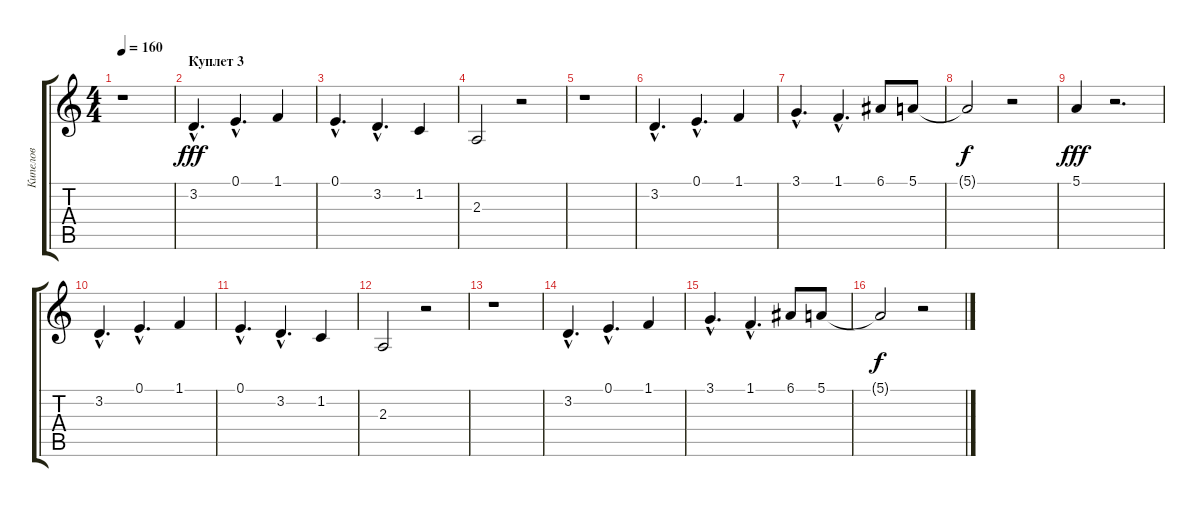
\track ("Кипелов" "Кипелов") {instrument tenorsax}
\staff {score tabs}
\tuning (E4 B3 G3 D3 A2 E2) {hide}
\ts (4 4)
\tempo 160
\clef g2
\ks c
r.1{dy fff} |
\section ("" "Куплет 3")
3.2{hac}.4{d} 0.1{hac}.4{d} 1.1.4 |
0.1{hac}.4{d} 3.2{hac}.4{d} 1.2.4 |
2.3.2 r.2 |
r.1 |
3.2{hac}.4{d} 0.1{hac}.4{d} 1.1.4 |
3.1{hac}.4{d} 1.1{hac}.4{d} 6.1.8 5.1.8 |
5.1{t}.2{dy f} r.2 |
5.1.4{dy fff} r.2{d} |
3.2{hac}.4{d} 0.1{hac}.4{d} 1.1.4 |
0.1{hac}.4{d} 3.2{hac}.4{d} 1.2.4 |
2.3.2 r.2 |
r.1 |
3.2{hac}.4{d} 0.1{hac}.4{d} 1.1.4 |
3.1{hac}.4{d} 1.1{hac}.4{d} 6.1.8 5.1.8 |
5.1{t}.2{dy f} r.2
